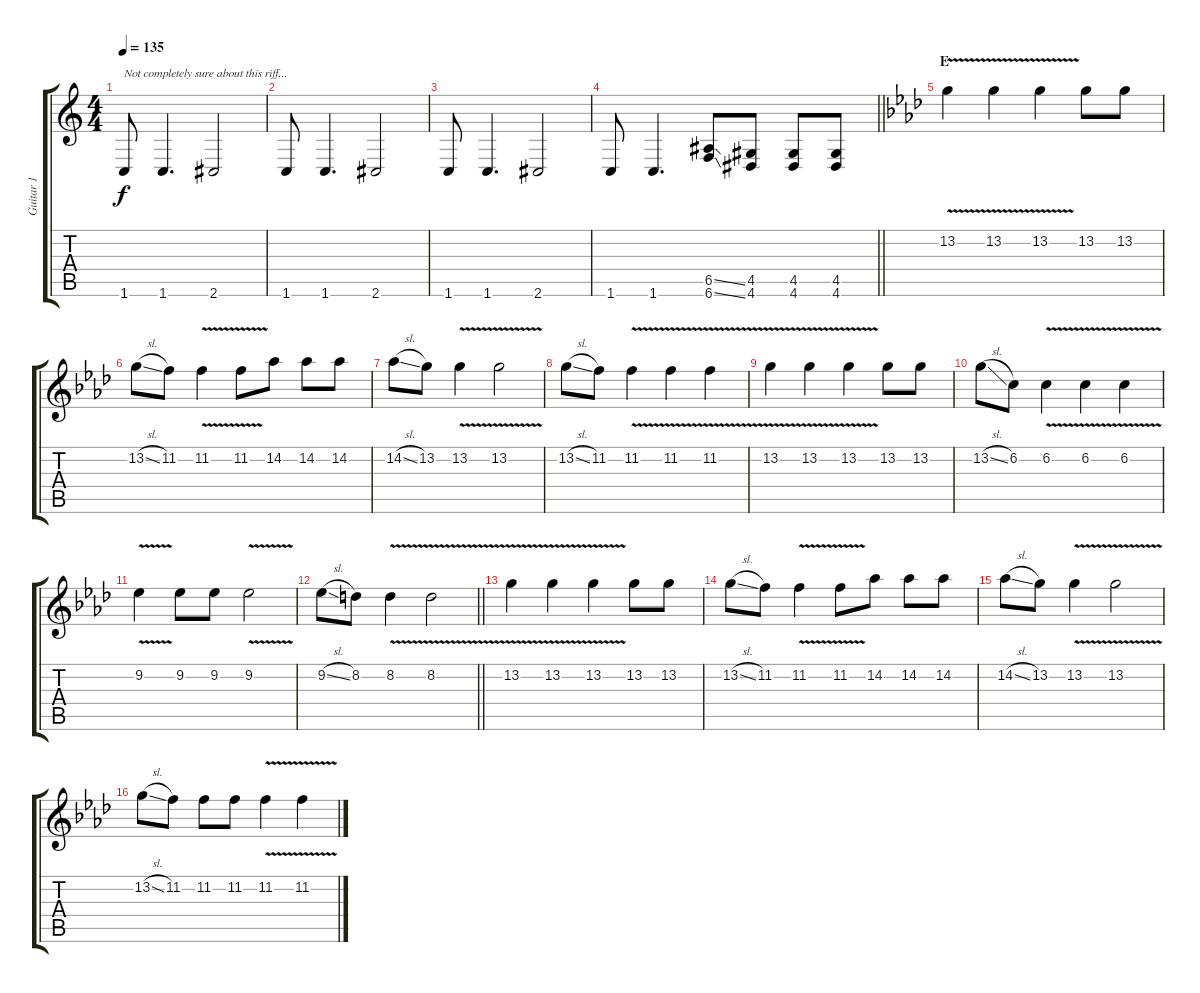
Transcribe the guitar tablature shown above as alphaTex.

\track ("Guitar 1" "Guitar 1") {instrument distortionguitar}
\staff {score tabs}
\tuning (B3 Gb3 D3 A2 E2 B1) {hide}
\ts (4 4)
\section ("" "")
\tempo 135
\clef g2
\ks c
1.6.8{txt "Not completely sure about this riff..." dy f} 1.6.4{d} 2.6.2 |
1.6.8 1.6.4{d} 2.6.2 |
1.6.8 1.6.4{d} 2.6.2 |
\barLineRight lightlight
1.6.8 1.6.4{d} (6.5{ss} 6.6{ss}).8 (4.5 4.6).8 (4.5 4.6).8 (4.5 4.6).8 |
\section ("" "E")
\ks fminor
13.2{v}.4{balance 2} 13.2{v}.4 13.2{v}.4 13.2.8 13.2.8 |
13.2{sl}.8 11.2.8 11.2{v}.4 11.2{v}.8 14.2.8 14.2.8 14.2.8 |
14.2{sl}.8 13.2.8 13.2{v}.4 13.2{v}.2 |
13.2{sl}.8 11.2.8 11.2{v}.4 11.2{v}.4 11.2{v}.4 |
13.2{v}.4 13.2{v}.4 13.2{v}.4 13.2.8 13.2.8 |
13.2{sl}.8 6.2.8 6.2{v}.4 6.2{v}.4 6.2{v}.4 |
9.2{v}.4 9.2.8 9.2.8 9.2{v}.2 |
\barLineRight lightlight
9.2{sl}.8 8.2.8 8.2{v}.4 8.2{v}.2 |
\section ("" "")
13.2{v}.4{balance 2} 13.2{v}.4 13.2{v}.4 13.2.8 13.2.8 |
13.2{sl}.8 11.2.8 11.2{v}.4 11.2{v}.8 14.2.8 14.2.8 14.2.8 |
14.2{sl}.8 13.2.8 13.2{v}.4 13.2{v}.2 |
13.2{sl}.8 11.2.8 11.2.8 11.2.8 11.2{v}.4 11.2{v}.4
